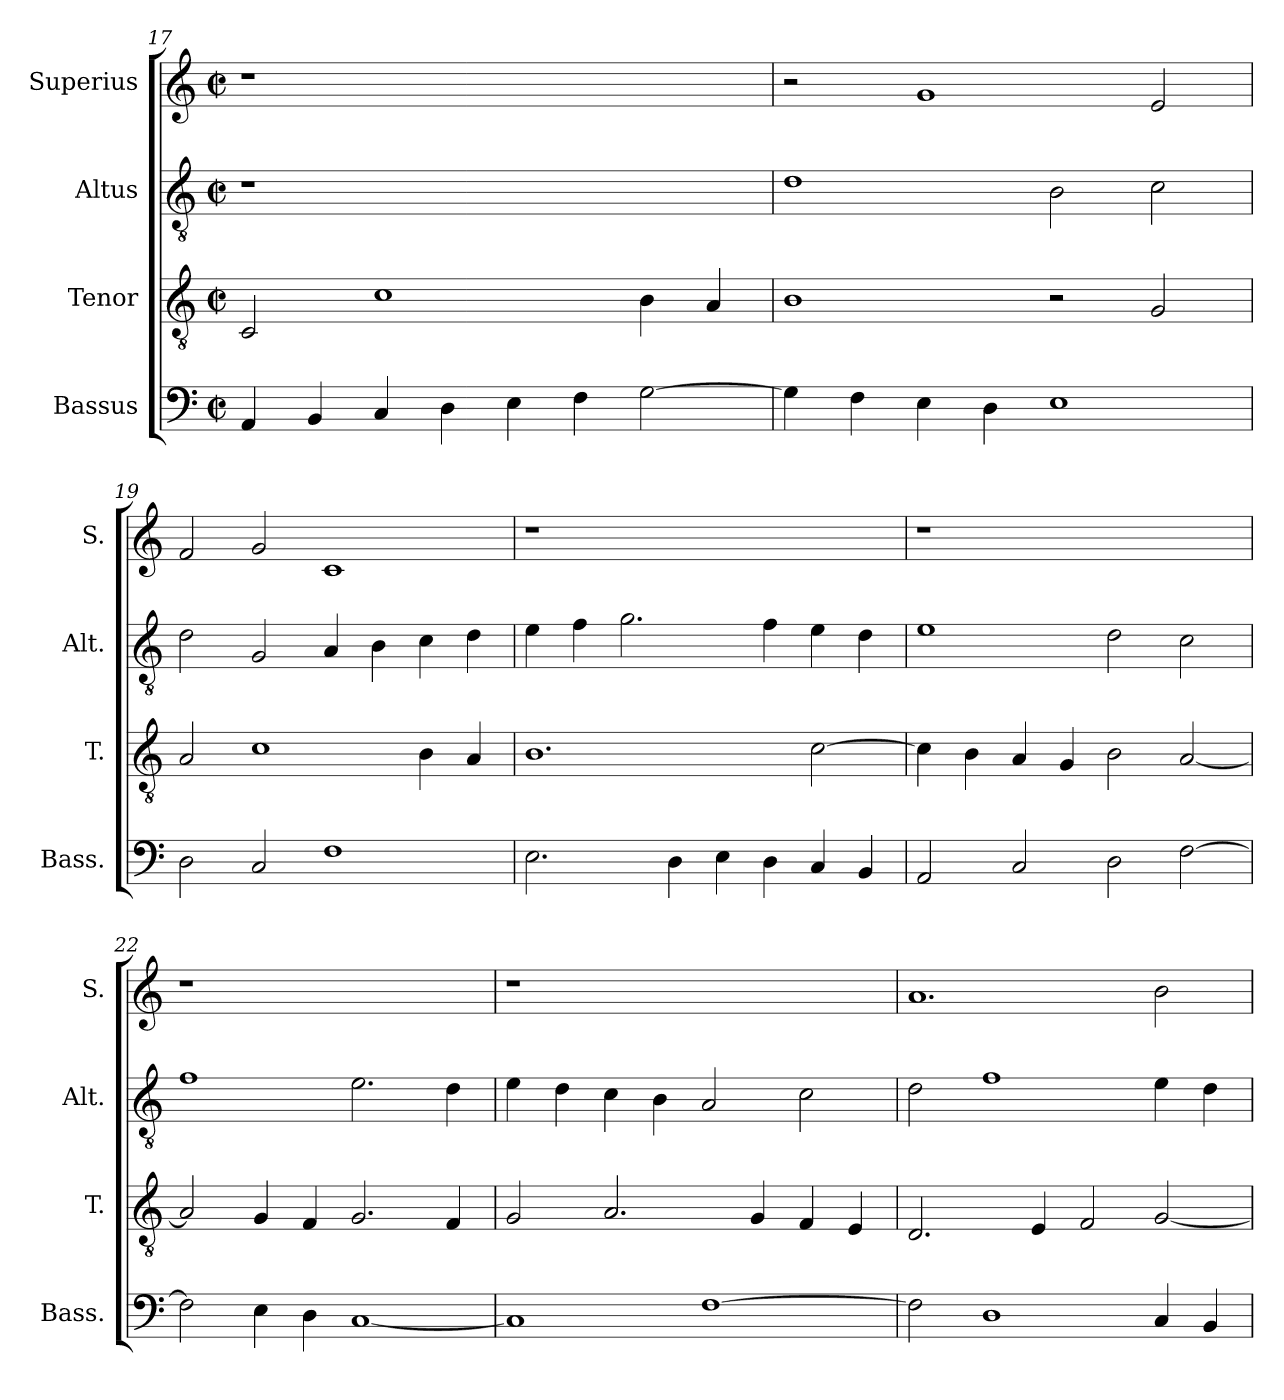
**kern	**kern	**kern	**kern
*part4	*part3	*part2	*part1
*staff4	*staff3	*staff2	*staff1
*I"Bassus	*I"Tenor	*I"Altus	*I"Superius
*I'Bass.	*I'T.	*I'Alt.	*I'S.
!!LO:PB:g=z
*clefF4	*clefGv2	*clefGv2	*clefG2
*	*ITrd7c12	*ITrd7c12	*
*k[]	*k[]	*k[]	*k[]
*C:	*C:	*C:	*C:
*M2/2	*M2/2	*M2/2	*M2/2
*met(c|)	*met(c|)	*met(c|)	*met(c|)
=17	=17	=17	=17
!	!	!LO:N:vis=1	!LO:N:vis=1
4AAi/	2CCi/	1r	1r
4BBi/	.	.	.
4Ci/	1Ci	.	.
4Di\	.	.	.
4Ei\	.	1ryy	1ryy
4Fi\	.	.	.
[>2Gi\	4BBi\	.	.
.	4AAi/	.	.
=18	=18	=18	=18
4Gi\]	1BBi	1Di	2r
4Fi\	.	.	.
4Ei\	.	.	1gi
4Di\	.	.	.
1Ei	2r	2BBi\	.
.	2GGi/	2Ci\	2ei/
=19	=19	=19	=19
2Di\	2AAi/	2Di\	2fi/
2Ci/	1Ci	2GGi/	2gi/
1Fi	.	4AAi/	1ci
.	.	4BBi\	.
.	4BBi\	4Ci\	.
.	4AAi/	4Di\	.
=20	=20	=20	=20
!	!	!	!LO:N:vis=1
2.Ei\	1.BBi	4Ei\	1r
.	.	4Fi\	.
.	.	2.Gi\	.
4Di\	.	.	.
4Ei\	.	.	1ryy
4Di\	.	4Fi\	.
4Ci/	[>2Ci\	4Ei\	.
4BBi/	.	4Di\	.
!!LO:LB:g=z
=21	=21	=21	=21
!	!	!	!LO:N:vis=1
2AAi/	4Ci\]	1Ei	1r
.	4BBi\	.	.
2Ci/	4AAi/	.	.
.	4GGi/	.	.
2Di\	2BBi\	2Di\	1ryy
[>2Fi\	[<2AAi/	2Ci\	.
=22	=22	=22	=22
!	!	!	!LO:N:vis=1
2Fi\]	2AAi/]	1Fi	1r
4Ei\	4GGi/	.	.
4Di\	4FFi/	.	.
[<1Ci	2.GGi/	2.Ei\	1ryy
.	4FFi/	4Di\	.
=23	=23	=23	=23
!	!	!	!LO:N:vis=1
1Ci]	2GGi/	4Ei\	1r
.	.	4Di\	.
.	2.AAi/	4Ci\	.
.	.	4BBi\	.
[>1Fi	.	2AAi/	1ryy
.	4GGi/	.	.
.	4FFi/	2Ci\	.
.	4EEi/	.	.
=24	=24	=24	=24
2Fi\]	2.DDi/	2Di\	1.ai
1Di	.	1Fi	.
.	4EEi/	.	.
.	2FFi/	.	.
4Ci/	[<2GGi/	4Ei\	2bi\
4BBi/	.	4Di\	.
=	=	=	=
*-	*-	*-	*-
